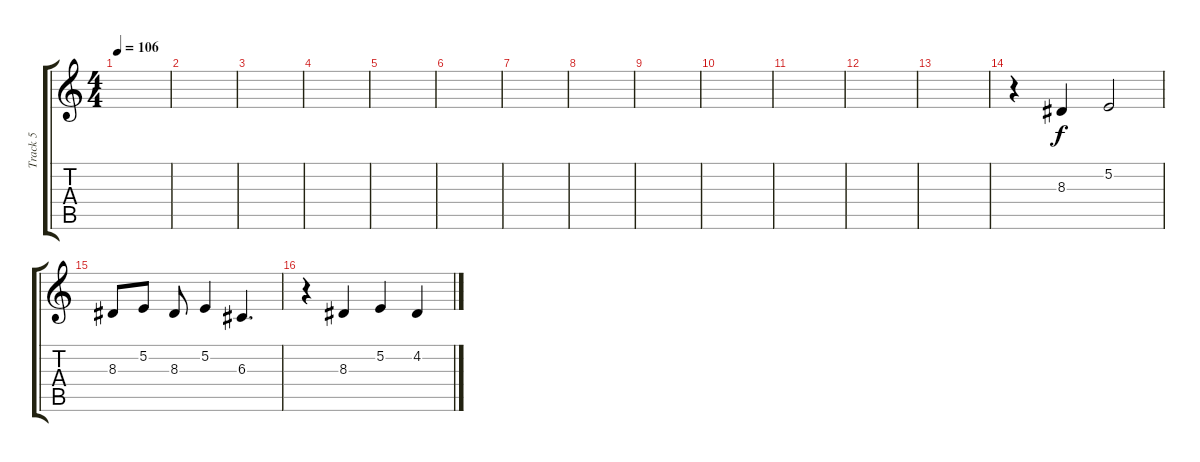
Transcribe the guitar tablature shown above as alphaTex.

\track ("Track 5" "Track 5") {instrument flute}
\staff {score tabs}
\tuning (E4 B3 G3 D3 A2 E2) {hide}
\ts (4 4)
\tempo 106
\clef g2
\ks c
|
|
|
|
|
|
|
|
|
|
|
|
|
r.4 8.3.4 5.2.2 |
8.3.8 5.2.8 8.3.8 5.2.4 6.3.4{d} |
r.4 8.3.4 5.2.4 4.2.4
